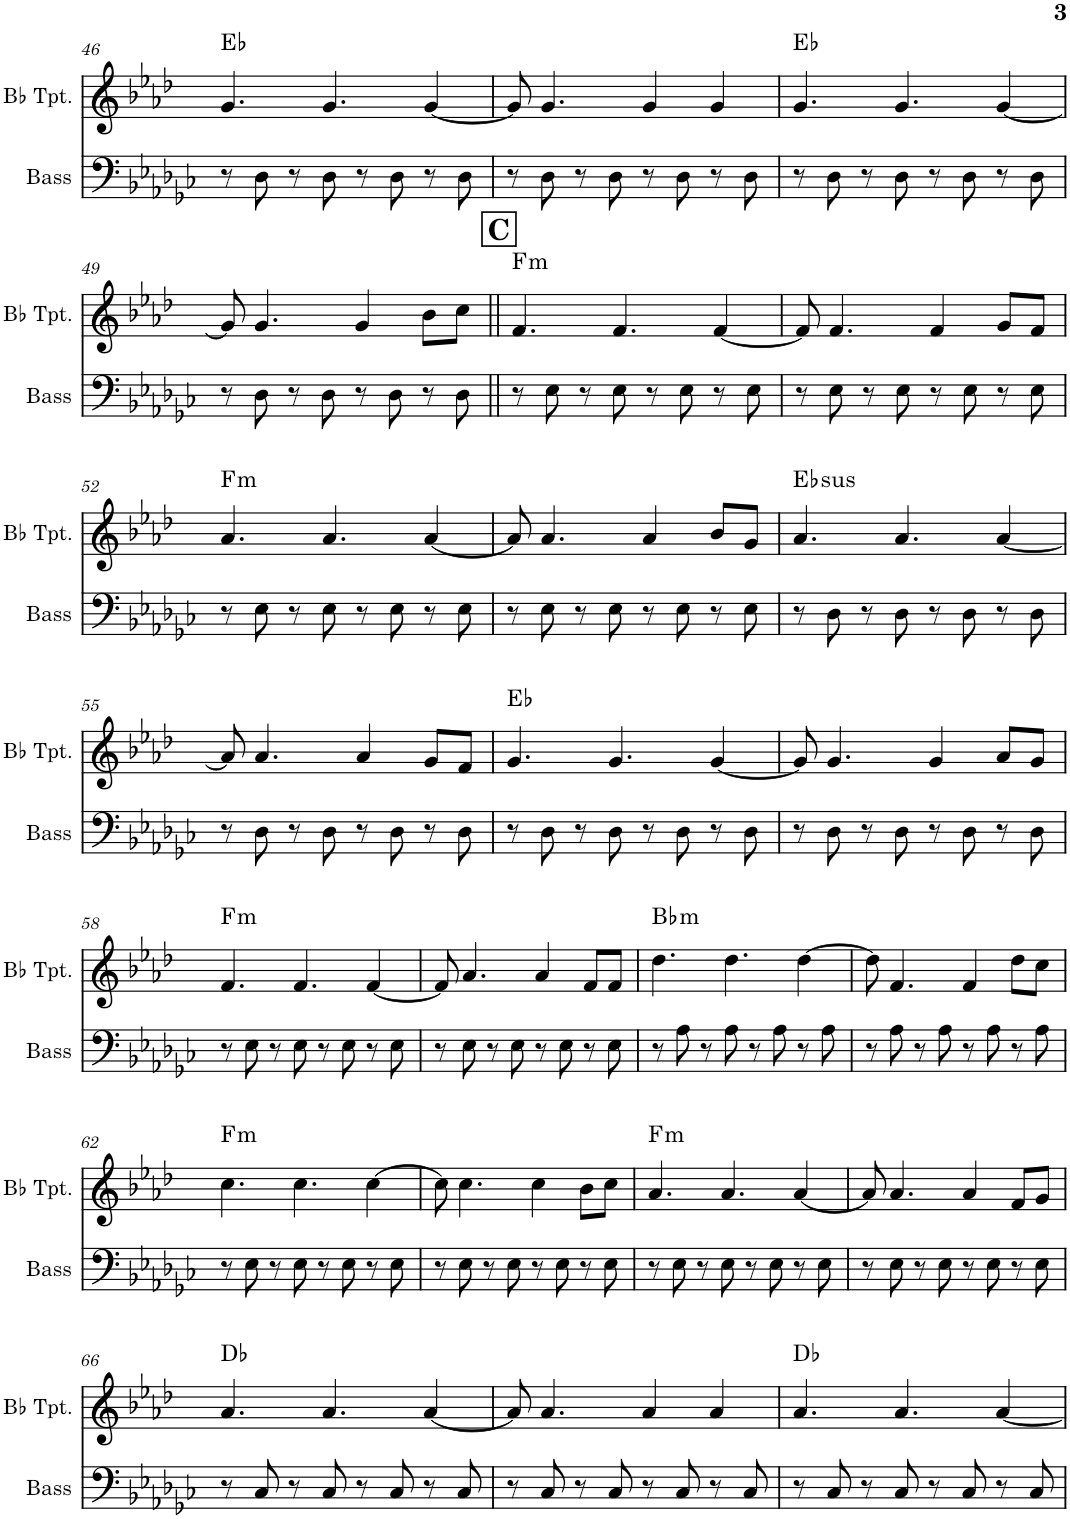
**kern	**kern	**harte
*part2	*part1	*part1
*staff2	*staff1	*
*I"Acoustic Bass	*I"Bb Trumpet	*
*I'Bass	*I'Bb Tpt.	*
!!LO:PB:g=z
*clefF4	*clefG2	*
*Trd7c12	*Trd1c2	*
*k[b-e-a-d-g-c-]	*k[b-e-a-d-]	*
*M4/4	*M4/4	*
=46	=46	=46
8r	4.g/	Eb:maj
8D-\	.	.
8r	.	.
8D-\	4.g/	.
8r	.	.
8D-\	.	.
8r	[4g/	.
8D-\	.	.
=47	=47	=47
8r	8g/]	.
8D-\	4.g/	.
8r	.	.
8D-\	.	.
8r	4g/	.
8D-\	.	.
8r	4g/	.
8D-\	.	.
=48	=48	=48
8r	4.g/	Eb:maj
8D-\	.	.
8r	.	.
8D-\	4.g/	.
8r	.	.
8D-\	.	.
8r	[4g/	.
8D-\	.	.
!!LO:LB:g=z
=49	=49	=49
8r	8g/]	.
8D-\	4.g/	.
8r	.	.
8D-\	.	.
8r	4g/	.
8D-\	.	.
8r	8b-\L	.
8D-\	8cc\J	.
!!LO:REH:place=s1:a:B:cj:fs=14:t=C
=50||	=50||	=50||
!	!	!LO:H:kt=m
8r	4.f/	F:min
8E-\	.	.
8r	.	.
8E-\	4.f/	.
8r	.	.
8E-\	.	.
8r	[4f/	.
8E-\	.	.
=51	=51	=51
8r	8f/]	.
8E-\	4.f/	.
8r	.	.
8E-\	.	.
8r	4f/	.
8E-\	.	.
8r	8g/L	.
8E-\	8f/J	.
!!LO:LB:g=z
=52	=52	=52
!	!	!LO:H:kt=m
8r	4.a-/	F:min
8E-\	.	.
8r	.	.
8E-\	4.a-/	.
8r	.	.
8E-\	.	.
8r	[4a-/	.
8E-\	.	.
=53	=53	=53
8r	8a-/]	.
8E-\	4.a-/	.
8r	.	.
8E-\	.	.
8r	4a-/	.
8E-\	.	.
8r	8b-/L	.
8E-\	8g/J	.
=54	=54	=54
!	!	!LO:H:kt=sus
8r	4.a-/	Eb:sus4
8D-\	.	.
8r	.	.
8D-\	4.a-/	.
8r	.	.
8D-\	.	.
8r	[4a-/	.
8D-\	.	.
!!LO:LB:g=z
=55	=55	=55
8r	8a-/]	.
8D-\	4.a-/	.
8r	.	.
8D-\	.	.
8r	4a-/	.
8D-\	.	.
8r	8g/L	.
8D-\	8f/J	.
=56	=56	=56
8r	4.g/	Eb:maj
8D-\	.	.
8r	.	.
8D-\	4.g/	.
8r	.	.
8D-\	.	.
8r	[4g/	.
8D-\	.	.
=57	=57	=57
8r	8g/]	.
8D-\	4.g/	.
8r	.	.
8D-\	.	.
8r	4g/	.
8D-\	.	.
8r	8a-/L	.
8D-\	8g/J	.
!!LO:LB:g=z
=58	=58	=58
!	!	!LO:H:kt=m
8r	4.f/	F:min
8E-\	.	.
8r	.	.
8E-\	4.f/	.
8r	.	.
8E-\	.	.
8r	[4f/	.
8E-\	.	.
=59	=59	=59
8r	8f/]	.
8E-\	4.a-/	.
8r	.	.
8E-\	.	.
8r	4a-/	.
8E-\	.	.
8r	8f/L	.
8E-\	8f/J	.
=60	=60	=60
!	!	!LO:H:kt=m
8r	4.dd-\	Bb:min
8A-\	.	.
8r	.	.
8A-\	4.dd-\	.
8r	.	.
8A-\	.	.
8r	[4dd-\	.
8A-\	.	.
=61	=61	=61
8r	8dd-\]	.
8A-\	4.f/	.
8r	.	.
8A-\	.	.
8r	4f/	.
8A-\	.	.
8r	8dd-\L	.
8A-\	8cc\J	.
!!LO:LB:g=z
=62	=62	=62
!	!	!LO:H:kt=m
8r	4.cc\	F:min
8E-\	.	.
8r	.	.
8E-\	4.cc\	.
8r	.	.
8E-\	.	.
8r	[4cc\	.
8E-\	.	.
=63	=63	=63
8r	8cc\]	.
8E-\	4.cc\	.
8r	.	.
8E-\	.	.
8r	4cc\	.
8E-\	.	.
8r	8b-\L	.
8E-\	8cc\J	.
=64	=64	=64
!	!	!LO:H:kt=m
8r	4.a-/	F:min
8E-\	.	.
8r	.	.
8E-\	4.a-/	.
8r	.	.
8E-\	.	.
8r	[4a-/	.
8E-\	.	.
=65	=65	=65
8r	8a-/]	.
8E-\	4.a-/	.
8r	.	.
8E-\	.	.
8r	4a-/	.
8E-\	.	.
8r	8f/L	.
8E-\	8g/J	.
!!LO:LB:g=z
=66	=66	=66
8r	4.a-/	Db:maj
8C-/	.	.
8r	.	.
8C-/	4.a-/	.
8r	.	.
8C-/	.	.
8r	[4a-/	.
8C-/	.	.
=67	=67	=67
8r	8a-/]	.
8C-/	4.a-/	.
8r	.	.
8C-/	.	.
8r	4a-/	.
8C-/	.	.
8r	4a-/	.
8C-/	.	.
=68	=68	=68
8r	4.a-/	Db:maj
8C-/	.	.
8r	.	.
8C-/	4.a-/	.
8r	.	.
8C-/	.	.
8r	[4a-/	.
8C-/	.	.
=	=	=
*-	*-	*-
